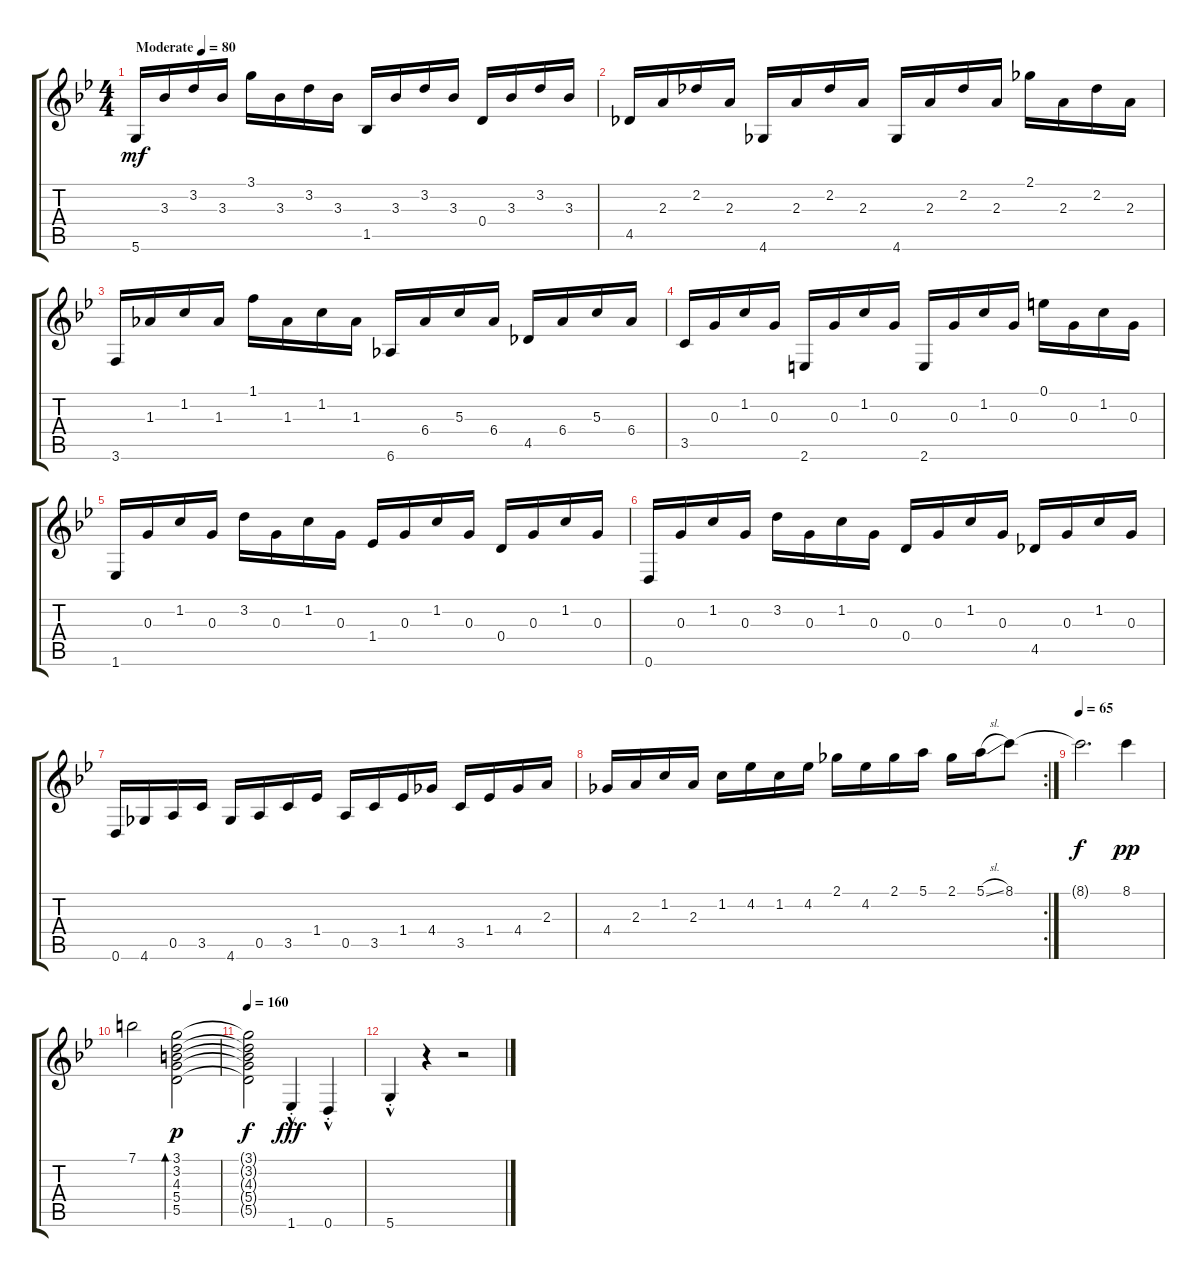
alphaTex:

\track "" {instrument acousticguitarsteel}
\staff {score tabs}
\tuning (E4 B3 G3 D3 A2 D2) {hide}
\ts (4 4)
\tempo (80 "Moderate")
\clef g2
\ks bb
5.6.16{dy mf instrument acousticguitarsteel} 3.3.16 3.2.16 3.3.16 3.1.16 3.3.16 3.2.16 3.3.16 1.5.16 3.3.16 3.2.16 3.3.16 0.4.16 3.3.16 3.2.16 3.3.16 |
4.5.16 2.3.16 2.2.16 2.3.16 4.6.16 2.3.16 2.2.16 2.3.16 4.6.16 2.3.16 2.2.16 2.3.16 2.1.16 2.3.16 2.2.16 2.3.16 |
3.6.16 1.3.16 1.2.16 1.3.16 1.1.16 1.3.16 1.2.16 1.3.16 6.6.16 6.4.16 5.3.16 6.4.16 4.5.16 6.4.16 5.3.16 6.4.16 |
3.5.16 0.3.16 1.2.16 0.3.16 2.6.16 0.3.16 1.2.16 0.3.16 2.6.16 0.3.16 1.2.16 0.3.16 0.1.16 0.3.16 1.2.16 0.3.16 |
1.6.16 0.3.16 1.2.16 0.3.16 3.2.16 0.3.16 1.2.16 0.3.16 1.4.16 0.3.16 1.2.16 0.3.16 0.4.16 0.3.16 1.2.16 0.3.16 |
0.6.16 0.3.16 1.2.16 0.3.16 3.2.16 0.3.16 1.2.16 0.3.16 0.4.16 0.3.16 1.2.16 0.3.16 4.5.16 0.3.16 1.2.16 0.3.16 |
0.6.16 4.6.16 0.5.16 3.5.16 4.6.16 0.5.16 3.5.16 1.4.16 0.5.16 3.5.16 1.4.16 4.4.16 3.5.16 1.4.16 4.4.16 2.3.16 |
\rc 2
4.4.16 2.3.16 1.2.16 2.3.16 1.2.16 4.2.16 1.2.16 4.2.16 2.1.16 4.2.16 2.1.16 5.1.16 2.1.16 5.1{sl}.16 8.1.8 |
\tempo 65
8.1{t}.2{d dy f} 8.1.4{dy pp} |
7.1.2 (3.1 3.2 4.3 5.4 5.5).2{bd 120 dy p} |
\tempo 160
(3.1{t} 3.2{t} 4.3{t} 5.4{t} 5.5{t}).2{dy f} 1.6{hac st}.4{dy fff} 0.6{hac st}.4 |
5.6{hac st}.4 r.4 r.2
